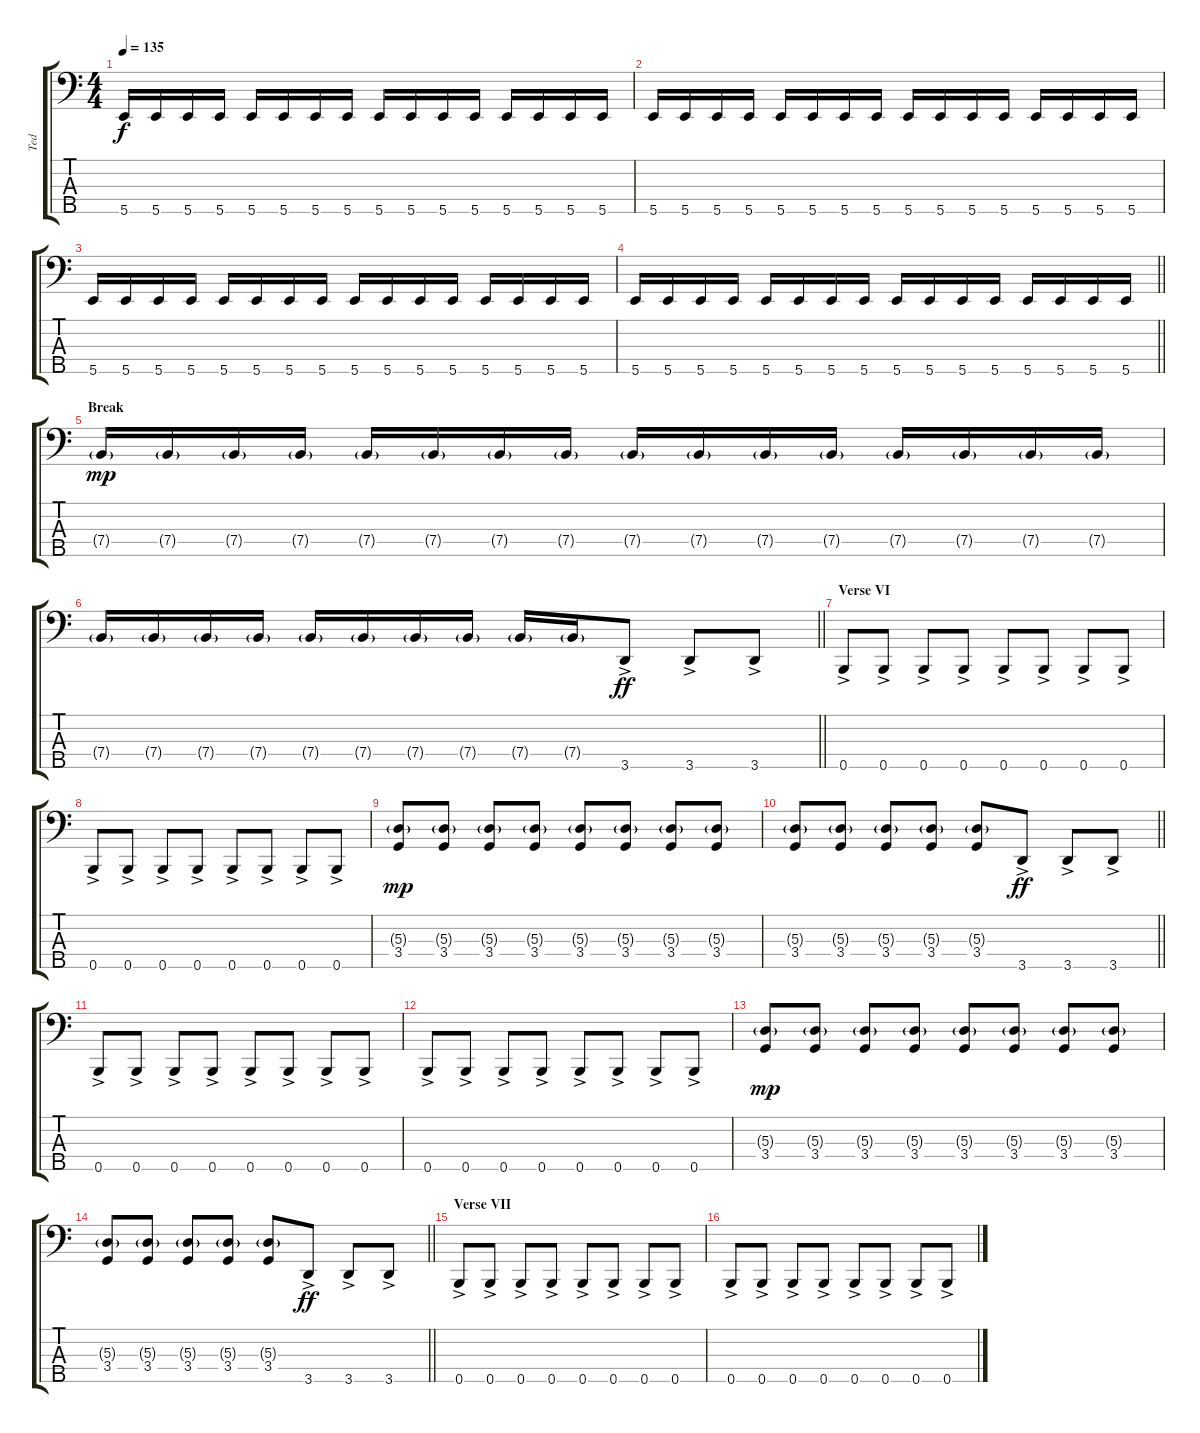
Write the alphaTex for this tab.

\track ("Ted" "Ted") {instrument electricbassfinger}
\staff {score tabs}
\tuning (G2 D2 A1 E1 B0) {hide}
\ts (4 4)
\section ("" "")
\tempo 135
\clef f4
\ks c
5.5.16{dy f} 5.5.16 5.5.16 5.5.16 5.5.16 5.5.16 5.5.16 5.5.16 5.5.16 5.5.16 5.5.16 5.5.16 5.5.16 5.5.16 5.5.16 5.5.16 |
5.5.16 5.5.16 5.5.16 5.5.16 5.5.16 5.5.16 5.5.16 5.5.16 5.5.16 5.5.16 5.5.16 5.5.16 5.5.16 5.5.16 5.5.16 5.5.16 |
5.5.16 5.5.16 5.5.16 5.5.16 5.5.16 5.5.16 5.5.16 5.5.16 5.5.16 5.5.16 5.5.16 5.5.16 5.5.16 5.5.16 5.5.16 5.5.16 |
\barLineRight lightlight
5.5.16 5.5.16 5.5.16 5.5.16 5.5.16 5.5.16 5.5.16 5.5.16 5.5.16 5.5.16 5.5.16 5.5.16 5.5.16 5.5.16 5.5.16 5.5.16 |
\section ("" "Break")
7.4{g}.16{dy mp} 7.4{g}.16 7.4{g}.16 7.4{g}.16 7.4{g}.16 7.4{g}.16 7.4{g}.16 7.4{g}.16 7.4{g}.16 7.4{g}.16 7.4{g}.16 7.4{g}.16 7.4{g}.16 7.4{g}.16 7.4{g}.16 7.4{g}.16 |
\barLineRight lightlight
7.4{g}.16 7.4{g}.16 7.4{g}.16 7.4{g}.16 7.4{g}.16 7.4{g}.16 7.4{g}.16 7.4{g}.16 7.4{g}.16 7.4{g}.16 3.5{ac}.8{dy ff} 3.5{ac}.8 3.5{ac}.8 |
\section ("" "Verse VI")
0.5{ac}.8 0.5{ac}.8 0.5{ac}.8 0.5{ac}.8 0.5{ac}.8 0.5{ac}.8 0.5{ac}.8 0.5{ac}.8 |
0.5{ac}.8 0.5{ac}.8 0.5{ac}.8 0.5{ac}.8 0.5{ac}.8 0.5{ac}.8 0.5{ac}.8 0.5{ac}.8 |
(5.3{g} 3.4).8{dy mp} (5.3{g} 3.4).8 (5.3{g} 3.4).8 (5.3{g} 3.4).8 (5.3{g} 3.4).8 (5.3{g} 3.4).8 (5.3{g} 3.4).8 (5.3{g} 3.4).8 |
\barLineRight lightlight
(5.3{g} 3.4).8 (5.3{g} 3.4).8 (5.3{g} 3.4).8 (5.3{g} 3.4).8 (5.3{g} 3.4).8 3.5{ac}.8{dy ff} 3.5{ac}.8 3.5{ac}.8 |
\section ("" "")
0.5{ac}.8 0.5{ac}.8 0.5{ac}.8 0.5{ac}.8 0.5{ac}.8 0.5{ac}.8 0.5{ac}.8 0.5{ac}.8 |
0.5{ac}.8 0.5{ac}.8 0.5{ac}.8 0.5{ac}.8 0.5{ac}.8 0.5{ac}.8 0.5{ac}.8 0.5{ac}.8 |
(5.3{g} 3.4).8{dy mp} (5.3{g} 3.4).8 (5.3{g} 3.4).8 (5.3{g} 3.4).8 (5.3{g} 3.4).8 (5.3{g} 3.4).8 (5.3{g} 3.4).8 (5.3{g} 3.4).8 |
\barLineRight lightlight
(5.3{g} 3.4).8 (5.3{g} 3.4).8 (5.3{g} 3.4).8 (5.3{g} 3.4).8 (5.3{g} 3.4).8 3.5{ac}.8{dy ff} 3.5{ac}.8 3.5{ac}.8 |
\section ("" "Verse VII")
0.5{ac}.8 0.5{ac}.8 0.5{ac}.8 0.5{ac}.8 0.5{ac}.8 0.5{ac}.8 0.5{ac}.8 0.5{ac}.8 |
0.5{ac}.8 0.5{ac}.8 0.5{ac}.8 0.5{ac}.8 0.5{ac}.8 0.5{ac}.8 0.5{ac}.8 0.5{ac}.8
